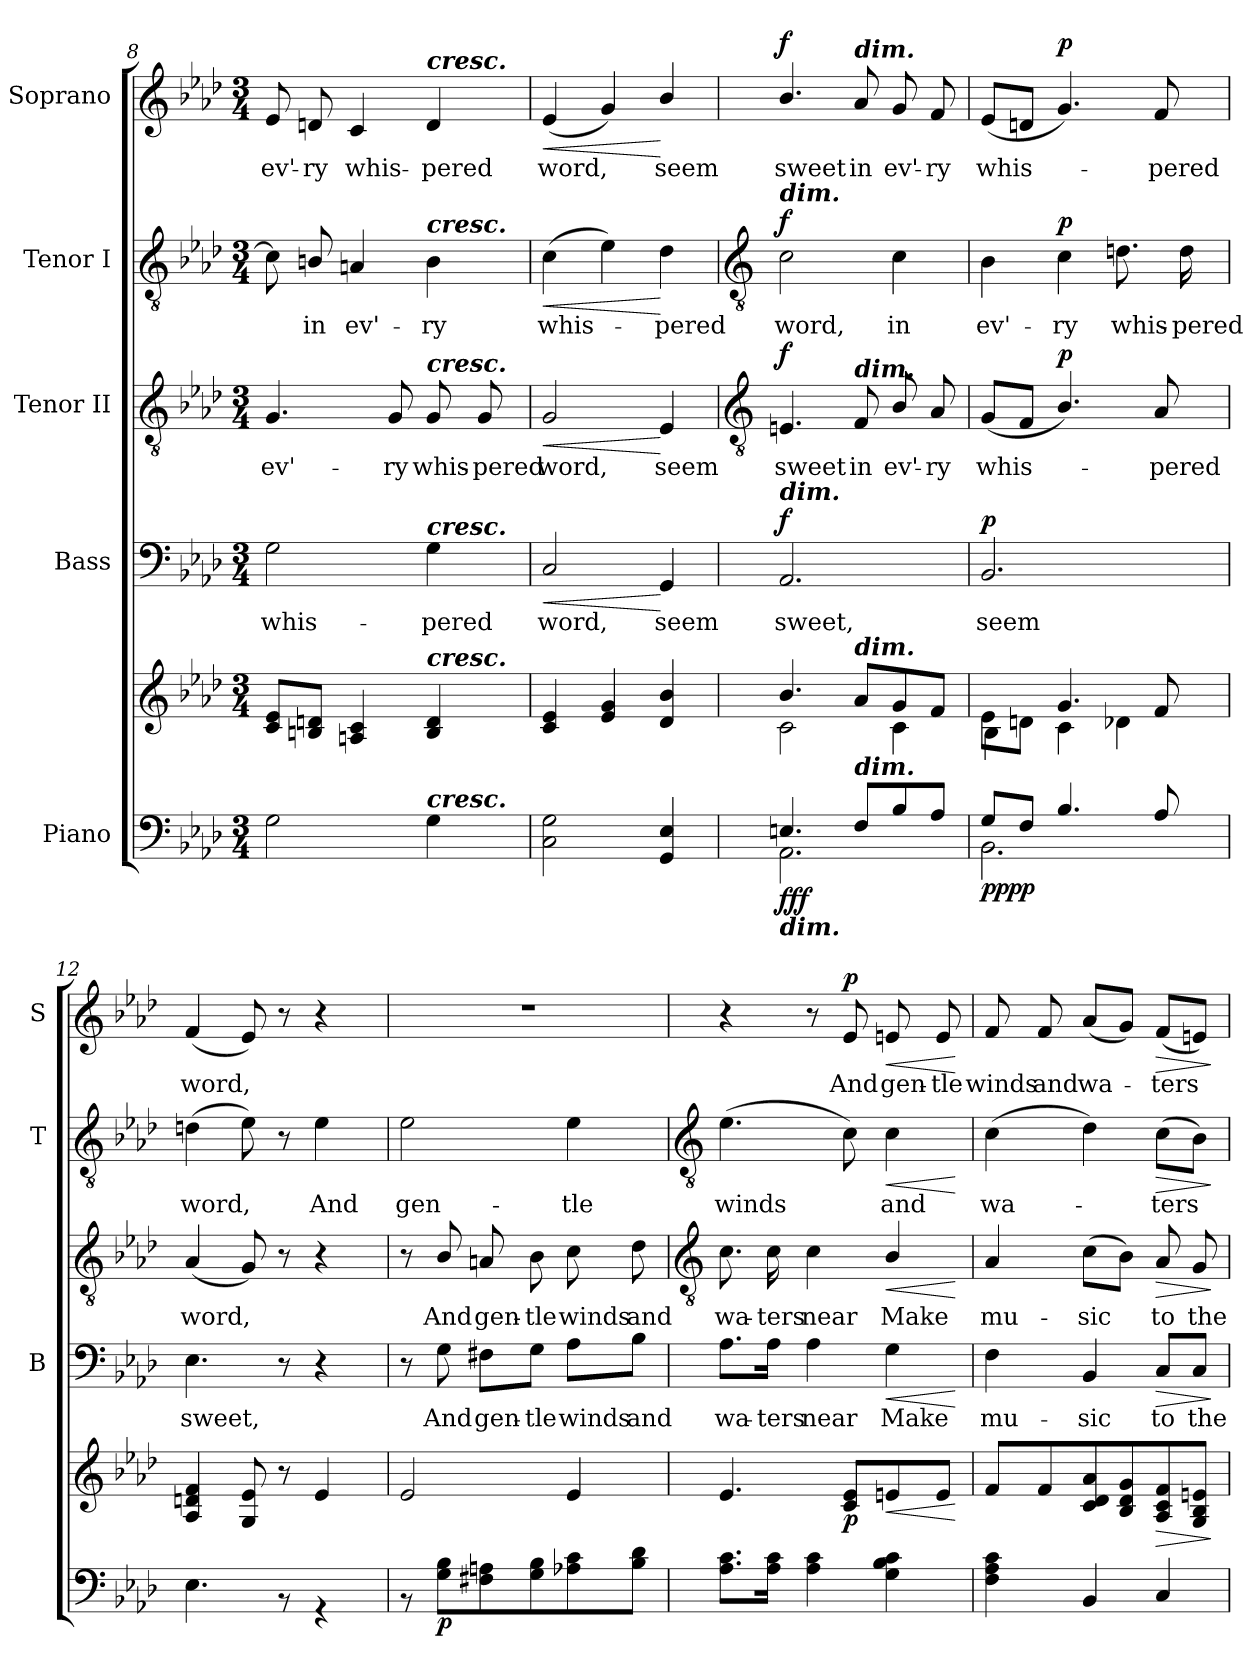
**kern	**kern	**dynam	**kern	**text	**dynam	**kern	**text	**dynam	**kern	**text	**dynam	**kern	**text	**dynam
*part5	*part5	*part5	*part4	*part4	*part4	*part3	*part3	*part3	*part2	*part2	*part2	*part1	*part1	*part1
*staff6	*staff5	*staff5/6	*staff4	*staff4	*staff4	*staff3	*staff3	*staff3	*staff2	*staff2	*staff2	*staff1	*staff1	*staff1
*I"Piano	*	*	*I"Bass	*	*	*I"Tenor II	*	*	*I"Tenor I	*	*	*I"Soprano	*	*
*	*	*	*I'B	*	*	*	*	*	*I'T	*	*	*I'S	*	*
*clefF4	*clefG2	*	*clefF4	*	*	*clefGv2	*	*	*clefGv2	*	*	*clefG2	*	*
*k[b-e-a-d-]	*k[b-e-a-d-]	*	*k[b-e-a-d-]	*	*	*k[b-e-a-d-]	*	*	*k[b-e-a-d-]	*	*	*k[b-e-a-d-]	*	*
*A-:	*A-:	*	*A-:	*	*	*A-:	*	*	*A-:	*	*	*A-:	*	*
*M3/4	*M3/4	*	*M3/4	*	*	*M3/4	*	*	*M3/4	*	*	*M3/4	*	*
=8	=8	=8	=8	=8	=8	=8	=8	=8	=8	=8	=8	=8	=8	=8
!	!	!	!	!LO:LY:b	!	!	!LO:LY:b	!	!	!	!	!	!LO:LY:b	!
2G	8c 8e-L	.	2G	whis-	.	4.G/	ev'-	.	8c]	.	.	8e-	ev'-	.
!	!	!	!	!	!	!	!	!	!	!LO:LY:b	!	!	!LO:LY:b	!
.	8Bn 8dnJ	.	.	.	.	.	.	.	8Bn/	in	.	8dn	-ry	.
!	!	!	!	!	!	!	!	!	!	!LO:LY:b	!	!	!LO:LY:b	!
.	4An 4c	.	.	.	.	.	.	.	4An	ev'-	.	4c	whis-	.
!	!	!	!	!	!	!	!LO:LY:b	!	!	!	!	!	!	!
.	.	.	.	.	.	8G/	-ry	.	.	.	.	.	.	.
!	!	!	!	!	!	!	!	!	!	!	!	!LO:TX:a:Bi:t=cresc.	!	!
!	!	!	!	!	!	!	!	!	!LO:TX:a:Bi:t=cresc.	!	!	!	!	!
!	!	!	!	!	!	!LO:TX:a:Bi:t=cresc.	!	!	!	!	!	!	!	!
!	!	!	!LO:TX:a:Bi:t=cresc.	!	!	!	!	!	!	!	!	!	!	!
!	!LO:TX:a:Bi:t=cresc.	!	!	!	!	!	!	!	!	!	!	!	!	!
!LO:TX:a:Bi:t=cresc.	!	!	!	!	!	!	!	!	!	!	!	!	!	!
!	!	!	!	!LO:LY:b	!	!	!LO:LY:b	!	!	!LO:LY:b	!	!	!LO:LY:b	!
4G	4B 4d	.	4G	-pered	.	8G/	whis-	.	4B	-ry	.	4d	-pered	.
!	!	!	!	!	!	!	!LO:LY:b	!	!	!	!	!	!	!
.	.	.	.	.	.	8G/	-pered	.	.	.	.	.	.	.
=9	=9	=9	=9	=9	=9	=9	=9	=9	=9	=9	=9	=9	=9	=9
!	!	!	!	!LO:LY:b	!LO:HP:b	!	!LO:LY:b	!LO:HP:b	!	!LO:LY:b	!LO:HP:b	!	!LO:LY:b	!LO:HP:b
2C 2G	4c 4e-	.	2C	word,	<	2G/	word,	<	(>4c	whis-	<	(<4e-	word,	<
.	4e- 4g	.	.	.	.	.	.	.	4e-)	.	.	4g)	.	.
!	!	!	!	!LO:LY:b	!	!	!LO:LY:b	!	!	!LO:LY:b	!	!	!LO:LY:b	!
4GG 4E-	4d- 4b-	.	4GG	seem	[	4E-	seem	[	4d-	pered	[	4b-/	seem	[
!!LO:LB:g=z
=10	=10	=10	=10	=10	=10	=10	=10	=10	=10	=10	=10	=10	=10	=10
*	*	*	*	*	*	*clefGv2	*	*	*clefGv2	*	*	*	*	*
*^	*^	*	*	*	*	*	*	*	*	*	*	*	*	*
!	!	!	!	!	!	!	!	!	!	!	!LO:TX:a:Bi:t=dim.	!	!	!	!	!
!	!	!	!	!	!LO:TX:a:Bi:t=dim.	!	!	!	!	!	!	!	!	!	!	!
!LO:TX:b:Bi:t=dim.	!	!	!	!	!	!	!	!	!	!	!	!	!	!	!	!
!	!	!	!	!LO:DY:b=2	!	!LO:LY:b	!	!	!LO:LY:b	!	!	!LO:LY:b	!	!	!LO:LY:b	!
!	!	!	!	!LO:DY:n=1:b=2	!	!	!	!	!	!	!	!	!	!	!	!
!	!	!	!	!LO:DY:n=2:b	!	!	!LO:DY:b	!	!	!LO:DY:b	!	!	!LO:DY:b	!	!	!LO:DY:b
4.En/	2.AA-\	4.b-/	2c\	f f f	2.AA-	sweet,	f	4.En	sweet	f	2c	word,	f	4.b-/	sweet	f
!	!	!	!	!	!	!	!	!	!	!	!	!	!	!LO:TX:a:Bi:t=dim.	!	!
!	!	!	!	!	!	!	!	!LO:TX:a:Bi:t=dim.	!	!	!	!	!	!	!	!
!	!	!LO:TX:a:Bi:t=dim.	!	!	!	!	!	!	!	!	!	!	!	!	!	!
!LO:TX:a:Bi:t=dim.	!	!	!	!	!	!	!	!	!	!	!	!	!	!	!	!
!	!	!	!	!	!	!	!	!	!LO:LY:b	!	!	!	!	!	!LO:LY:b	!
8F/L	.	8a-L	.	.	.	.	.	8F	in	.	.	.	.	8a-	in	.
!	!	!	!	!	!	!	!	!	!LO:LY:b	!	!	!LO:LY:b	!	!	!LO:LY:b	!
8B-/	.	8g/	4c\	.	.	.	.	8B-/	ev'-	.	4c	in	.	8g/	ev'-	.
!	!	!	!	!	!	!	!	!	!LO:LY:b	!	!	!	!	!	!LO:LY:b	!
8A-/J	.	8fJ	.	.	.	.	.	8A-	-ry	.	.	.	.	8f	-ry	.
=11	=11	=11	=11	=11	=11	=11	=11	=11	=11	=11	=11	=11	=11	=11	=11	=11
!	!	!	!	!LO:DY:b=2	!	!LO:LY:b	!	!	!LO:LY:b	!	!	!LO:LY:b	!	!	!LO:LY:b	!
!	!	!	!	!LO:DY:n=1:b=2	!	!	!	!	!	!	!	!	!	!	!	!
!	!	!	!	!LO:DY:n=2:b	!	!	!	!	!	!	!	!	!	!	!	!
!	!	!	!	!LO:DY:n=3:b	!	!	!LO:DY:b	!	!	!	!	!	!	!	!	!
8G/L	2.BB-\	8e-\L	4B-\	p p p p	2.BB-	seem	p	(<8GL	whis-	.	4B-	ev'-	.	(<8e-L	whis-	.
8F/J	.	8dnJ	.	.	.	.	.	8FJ	.	.	.	.	.	8dnJ	.	.
!	!	!	!	!	!	!	!	!	!	!LO:DY:b	!	!LO:LY:b	!LO:DY:b	!	!	!LO:DY:b
4.B-/	.	4.g/	4c\	.	.	.	.	4.B-/)	.	p	4c	ry	p	4.g/)	.	p
!	!	!	!	!	!	!	!	!	!	!	!	!LO:LY:b	!	!	!	!
.	.	.	4d-\	.	.	.	.	.	.	.	8.dn	whis-	.	.	.	.
!	!	!	!	!	!	!	!	!	!LO:LY:b	!	!	!	!	!	!LO:LY:b	!
8A-/	.	8f	.	.	.	.	.	8A-	pered	.	.	.	.	8f	pered	.
!	!	!	!	!	!	!	!	!	!	!	!	!LO:LY:b	!	!	!	!
.	.	.	.	.	.	.	.	.	.	.	16d	-pered	.	.	.	.
=12	=12	=12	=12	=12	=12	=12	=12	=12	=12	=12	=12	=12	=12	=12	=12	=12
!	!	!	!	!	!	!LO:LY:b	!	!	!LO:LY:b	!	!	!LO:LY:b	!	!	!LO:LY:b	!
2.ryy	4.E-\	4A- 4dn 4f	2ryy	.	4.E-	sweet,	.	(<4A-	word,	.	(>4dn	word,	.	(<4f	word,	.
.	.	8G 8e-	.	.	.	.	.	8G)	.	.	8e-)	.	.	8e-)	.	.
.	8r	8r	.	.	8r	.	.	8r	.	.	8r	.	.	8r	.	.
!	!	!	!	!	!	!	!	!	!	!	!	!LO:LY:b	!	!	!	!
.	4r	4e-	8ryy	.	4r	.	.	4r	.	.	4e-	And	.	4r	.	.
.	.	.	8ryy	.	.	.	.	.	.	.	.	.	.	.	.	.
=13	=13	=13	=13	=13	=13	=13	=13	=13	=13	=13	=13	=13	=13	=13	=13	=13
!LO:N:vis=1	!	!	!LO:N:vis=1	!	!	!	!	!	!	!	!	!LO:LY:b	!	!LO:N:vis=1	!	!
2.ryy	8r	2e-	2.ryy	.	8r	.	.	8r	.	.	2e-	gen-	.	2.r	.	.
!	!	!	!	!LO:DY:b=2	!	!LO:LY:b	!	!	!LO:LY:b	!	!	!	!	!	!	!
.	8G\ 8B-\L	.	.	p	8G	And	.	8B-/	And	.	.	.	.	.	.	.
!	!	!	!	!	!	!LO:LY:b	!	!	!LO:LY:b	!	!	!	!	!	!	!
.	8F#X\ 8An\	.	.	.	8F#X\L	gen-	.	8An	gen-	.	.	.	.	.	.	.
!	!	!	!	!	!	!LO:LY:b	!	!	!LO:LY:b	!	!	!	!	!	!	!
.	8G\ 8B-\	.	.	.	8G\J	-tle	.	8B-	-tle	.	.	.	.	.	.	.
!	!	!	!	!	!	!LO:LY:b	!	!	!LO:LY:b	!	!	!LO:LY:b	!	!	!	!
.	8A-X\ 8c\	4e-	.	.	8A-\L	winds	.	8c	winds	.	4e-	-tle	.	.	.	.
!	!	!	!	!	!	!LO:LY:b	!	!	!LO:LY:b	!	!	!	!	!	!	!
.	8B-\ 8d-\J	.	.	.	8B-\J	and	.	8d-	and	.	.	.	.	.	.	.
*v	*v	*	*	*	*	*	*	*	*	*	*	*	*	*	*	*
*	*v	*v	*	*	*	*	*	*	*	*	*	*	*	*	*
!!LO:LB:g=z
=14	=14	=14	=14	=14	=14	=14	=14	=14	=14	=14	=14	=14	=14	=14
*	*	*	*	*	*	*clefGv2	*	*	*clefGv2	*	*	*	*	*
*^	*	*	*	*	*	*	*	*	*	*	*	*	*	*
!	!	!	!	!	!LO:LY:b	!	!	!LO:LY:b	!	!	!LO:LY:b	!	!	!	!
*v	*v	*	*	*	*	*	*	*	*	*	*	*	*	*	*
8.A- 8.cL	4.e-	.	8.A-\L	wa-	.	8.c	wa-	.	(>4.e-	winds	.	4r	.	.
!	!	!	!	!LO:LY:b	!	!	!LO:LY:b	!	!	!	!	!	!	!
16A- 16cJ	.	.	16A-\Jk	-ters	.	16c	-ters	.	.	.	.	.	.	.
!	!	!	!	!LO:LY:b	!	!	!LO:LY:b	!	!	!	!	!	!	!
4A- 4c	.	.	4A-	near	.	4c	near	.	.	.	.	8r	.	.
!	!	!LO:DY:b	!	!	!	!	!	!	!	!	!	!	!LO:LY:b	!LO:DY:b
.	8c 8e-L	p	.	.	.	.	.	.	8c)	.	.	8e-	And	p
!	!	!LO:HP:b	!	!LO:LY:b	!LO:HP:b	!	!LO:LY:b	!LO:HP:b	!	!LO:LY:b	!LO:HP:b	!	!LO:LY:b	!LO:HP:b
4G 4B- 4c	8en	<	4G	Make	<	4B-/	Make	<	4c	and	<	8en	gen-	<
!	!	!	!	!	!	!	!	!	!	!	!	!	!LO:LY:b	!
.	8eJ	.	.	.	.	.	.	.	.	.	.	8e	-tle	.
.	.	[	.	.	[	.	.	[	.	.	[	.	.	[
=15	=15	=15	=15	=15	=15	=15	=15	=15	=15	=15	=15	=15	=15	=15
!	!	!	!	!LO:LY:b	!	!	!LO:LY:b	!	!	!LO:LY:b	!	!	!LO:LY:b	!
4F 4A- 4c	8fL	.	4F	mu-	.	4A-	mu-	.	(>4c	wa-	.	8f	winds	.
!	!	!	!	!	!	!	!	!	!	!	!	!	!LO:LY:b	!
.	8f	.	.	.	.	.	.	.	.	.	.	8f	and	.
!	!	!	!	!LO:LY:b	!	!	!LO:LY:b	!	!	!	!	!	!LO:LY:b	!
4BB-	8c 8d- 8a-	.	4BB-	-sic	.	(>8cL	-sic	.	4d-)	.	.	(<8a-L	wa-	.
.	8B- 8d- 8g	.	.	.	.	8B-J)	.	.	.	.	.	8gJ)	.	.
!	!	!LO:HP:b	!	!LO:LY:b	!LO:HP:b	!	!LO:LY:b	!LO:HP:b	!	!LO:LY:b	!LO:HP:b	!	!LO:LY:b	!LO:HP:b
4C	8A- 8c 8f	>	8C/L	to	>	8A-	to	>	(>8cL	ters	>	(<8fL	ters	>
!	!	!	!	!LO:LY:b	!	!	!LO:LY:b	!	!	!	!	!	!	!
.	8G 8B- 8enJ	.	8C/J	the	.	8G/	the	.	8B-J)	.	.	8enJ)	.	.
.	.	]	.	.	]	.	.	]	.	.	]	.	.	]
=	=	=	=	=	=	=	=	=	=	=	=	=	=	=
*-	*-	*-	*-	*-	*-	*-	*-	*-	*-	*-	*-	*-	*-	*-
